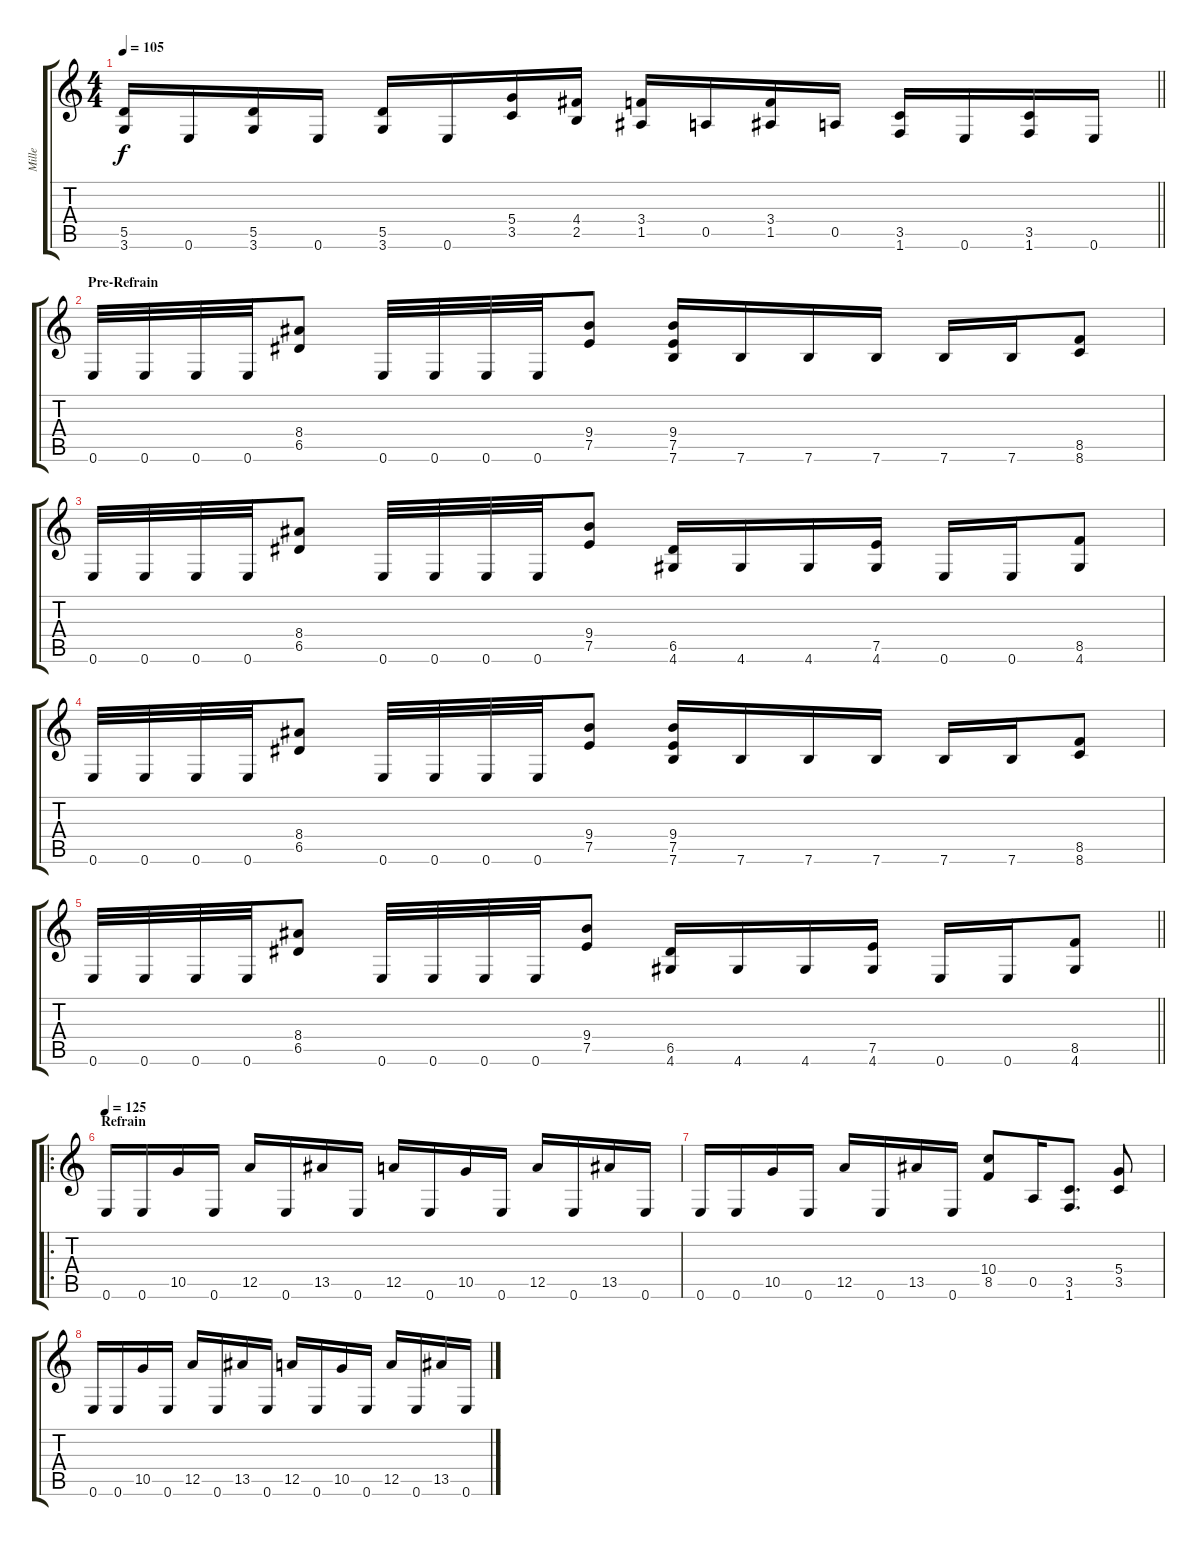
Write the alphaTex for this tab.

\track ("Mille" "Mille") {instrument distortionguitar}
\staff {score tabs}
\tuning (E4 B3 G3 D3 A2 E2) {hide}
\ts (4 4)
\tempo 105
\clef g2
\barLineRight lightlight
\ks c
(5.5 3.6).16{dy f} 0.6.16 (5.5 3.6).16 0.6.16 (5.5 3.6).16 0.6.16 (5.4 3.5).16 (4.4 2.5).16 (3.4 1.5).16 0.5.16 (3.4 1.5).16 0.5.16 (3.5 1.6).16 0.6.16 (3.5 1.6).16 0.6.16 |
\section ("" "Pre-Refrain")
0.6.32 0.6.32 0.6.32 0.6.32 (8.4 6.5).8 0.6.32 0.6.32 0.6.32 0.6.32 (9.4 7.5).8 (9.4 7.5 7.6).16 7.6.16 7.6.16 7.6.16 7.6.16 7.6.16 (8.5 8.6).8 |
0.6.32 0.6.32 0.6.32 0.6.32 (8.4 6.5).8 0.6.32 0.6.32 0.6.32 0.6.32 (9.4 7.5).8 (6.5 4.6).16 4.6.16 4.6.16 (7.5 4.6).16 0.6.16 0.6.16 (8.5 4.6).8 |
0.6.32 0.6.32 0.6.32 0.6.32 (8.4 6.5).8 0.6.32 0.6.32 0.6.32 0.6.32 (9.4 7.5).8 (9.4 7.5 7.6).16 7.6.16 7.6.16 7.6.16 7.6.16 7.6.16 (8.5 8.6).8 |
\barLineRight lightlight
0.6.32 0.6.32 0.6.32 0.6.32 (8.4 6.5).8 0.6.32 0.6.32 0.6.32 0.6.32 (9.4 7.5).8 (6.5 4.6).16 4.6.16 4.6.16 (7.5 4.6).16 0.6.16 0.6.16 (8.5 4.6).8 |
\ro
\section ("" "Refrain")
\tempo 125
0.6.16 0.6.16 10.5.16 0.6.16 12.5.16 0.6.16 13.5.16 0.6.16 12.5.16 0.6.16 10.5.16 0.6.16 12.5.16 0.6.16 13.5.16 0.6.16 |
0.6.16 0.6.16 10.5.16 0.6.16 12.5.16 0.6.16 13.5.16 0.6.16 (10.4 8.5).8 0.5.16 (3.5 1.6).8{d} (5.4 3.5).8 |
0.6.16 0.6.16 10.5.16 0.6.16 12.5.16 0.6.16 13.5.16 0.6.16 12.5.16 0.6.16 10.5.16 0.6.16 12.5.16 0.6.16 13.5.16 0.6.16
